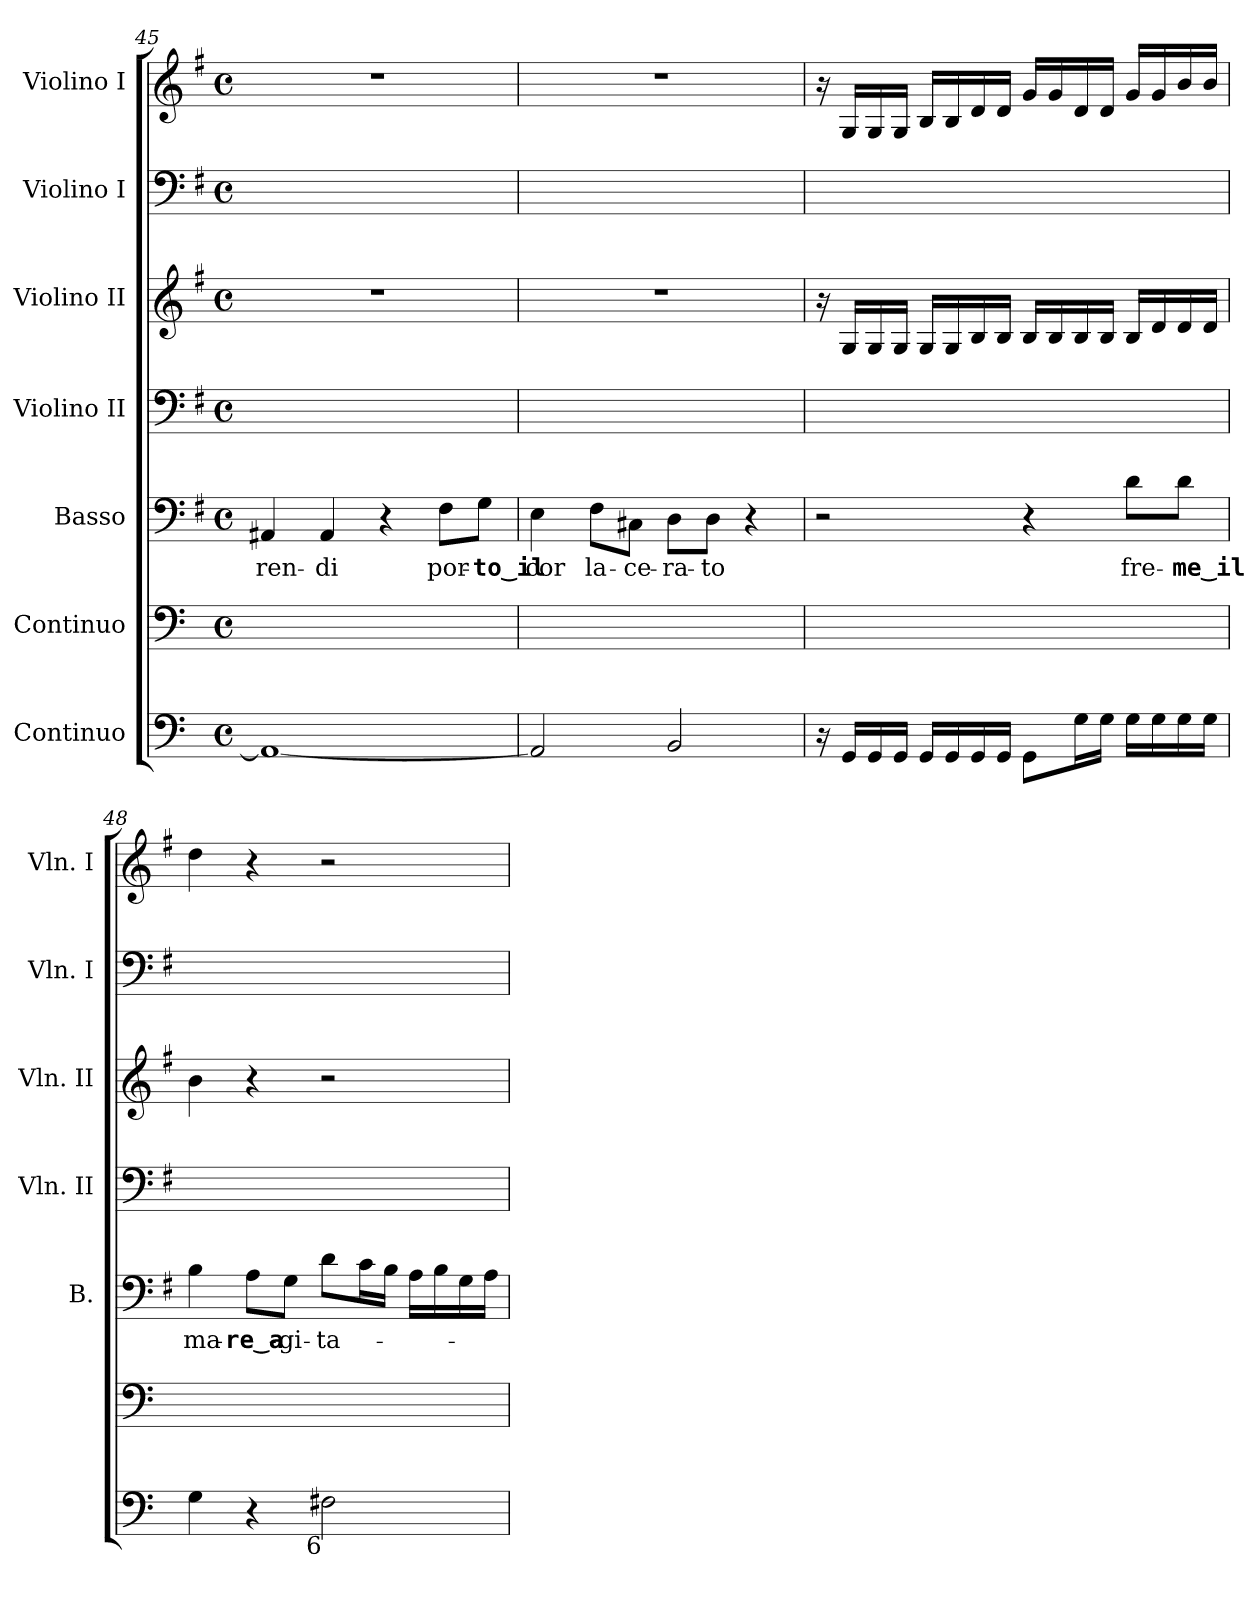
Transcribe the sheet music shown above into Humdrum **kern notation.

**kern	**kern	**text	**kern	**text	**kern	**text	**kern	**kern	**text	**kern
*part7	*part6	*part6	*part5	*part5	*part4	*part4	*part3	*part2	*part2	*part1
*staff7	*staff6	*staff6	*staff5	*staff5	*staff4	*staff4	*staff3	*staff2	*staff2	*staff1
*I"Continuo	*I"Continuo	*	*I"Basso	*	*I"Violino II	*	*I"Violino II	*I"Violino I	*	*I"Violino I
*	*	*	*I'B.	*	*I'Vln. II	*	*I'Vln. II	*I'Vln. I	*	*I'Vln. I
*clefF4	*clefF4	*	*clefF4	*	*clefF4	*	*clefG2	*clefF4	*	*clefG2
*k[]	*k[]	*	*k[f#]	*	*k[f#]	*	*k[f#]	*k[f#]	*	*k[f#]
*a:	*a:	*	*e:	*	*e:	*	*e:	*e:	*	*e:
*M4/4	*M4/4	*	*M4/4	*	*M4/4	*	*M4/4	*M4/4	*	*M4/4
*met(c)	*met(c)	*	*met(c)	*	*met(c)	*	*met(c)	*met(c)	*	*met(c)
=45	=45	=45	=45	=45	=45	=45	=45	=45	=45	=45
!	!	!LO:LY:b:color=#000000	!	!	!	!	!	!	!	!
!	!	!	!	!LO:LY:b:color=#000000	!	!	!	!	!	!
!	!	!	!	!	!	!LO:LY:b:color=#000000	!	!	!	!
!	!	!	!	!	!	!	!	!	!LO:LY:b:color=#000000	!
1AA#i_	4AA#Xi/yy	-ren-	4AA#Xi/	-ren-	4AA#Xi/yy	-ren-	1r	4AA#Xi/yy	-ren-	1r
!	!	!LO:LY:b:color=#000000	!	!	!	!	!	!	!	!
!	!	!	!	!LO:LY:b:color=#000000	!	!	!	!	!	!
!	!	!	!	!	!	!LO:LY:b:color=#000000	!	!	!	!
!	!	!	!	!	!	!	!	!	!LO:LY:b:color=#000000	!
.	4AA#i/yy	-di	4AA#i/	-di	4AA#i/yy	-di	.	4AA#i/yy	-di	.
.	4ryy	.	4r	.	4ryy	.	.	4ryy	.	.
!	!	!LO:LY:b:color=#000000	!	!	!	!	!	!	!	!
!	!	!	!	!LO:LY:b:color=#000000	!	!	!	!	!	!
!	!	!	!	!	!	!LO:LY:b:color=#000000	!	!	!	!
!	!	!	!	!	!	!	!	!	!LO:LY:b:color=#000000	!
.	8F#i\Lyy	por-	8F#i\L	por-	8F#i/Lyy	por-	.	8F#i/Lyy	por-	.
!	!	!LO:LY:b:color=#000000	!	!	!	!	!	!	!	!
!	!	!	!	!LO:LY:b:color=#000000	!	!	!	!	!	!
!	!	!	!	!	!	!LO:LY:b:color=#000000	!	!	!	!
!	!	!	!	!	!	!	!	!	!LO:LY:b:color=#000000	!
.	8Gi\Jyy	-to_il	8Gi\J	-to_il	8Gi/Jyy	-to_il	.	8Gi/Jyy	-to_il	.
=46	=46	=46	=46	=46	=46	=46	=46	=46	=46	=46
!	!	!LO:LY:b:color=#000000	!	!	!	!	!	!	!	!
!	!	!	!	!LO:LY:b:color=#000000	!	!	!	!	!	!
!	!	!	!	!	!	!LO:LY:b:color=#000000	!	!	!	!
!	!	!	!	!	!	!	!	!	!LO:LY:b:color=#000000	!
2AA#i/]	4Ei\yy	cor	4Ei\	cor	4Ei/yy	cor	1r	4Ei/yy	cor	1r
!	!	!LO:LY:b:color=#000000	!	!	!	!	!	!	!	!
!	!	!	!	!LO:LY:b:color=#000000	!	!	!	!	!	!
!	!	!	!	!	!	!LO:LY:b:color=#000000	!	!	!	!
!	!	!	!	!	!	!	!	!	!LO:LY:b:color=#000000	!
.	8F#i\Lyy	la-	8F#i\L	la-	8F#i/Lyy	la-	.	8F#i/Lyy	la-	.
!	!	!LO:LY:b:color=#000000	!	!	!	!	!	!	!	!
!	!	!	!	!LO:LY:b:color=#000000	!	!	!	!	!	!
!	!	!	!	!	!	!LO:LY:b:color=#000000	!	!	!	!
!	!	!	!	!	!	!	!	!	!LO:LY:b:color=#000000	!
.	8C#Xi\Jyy	-ce-	8C#Xi\J	-ce-	8C#Xi/Jyy	-ce-	.	8C#Xi/Jyy	-ce-	.
!	!	!LO:LY:b:color=#000000	!	!	!	!	!	!	!	!
!	!	!	!	!LO:LY:b:color=#000000	!	!	!	!	!	!
!	!	!	!	!	!	!LO:LY:b:color=#000000	!	!	!	!
!	!	!	!	!	!	!	!	!	!LO:LY:b:color=#000000	!
2BBi/	8Di\Lyy	-ra-	8Di\L	-ra-	8Di/Lyy	-ra-	.	8Di/Lyy	-ra-	.
!	!	!LO:LY:b:color=#000000	!	!	!	!	!	!	!	!
!	!	!	!	!LO:LY:b:color=#000000	!	!	!	!	!	!
!	!	!	!	!	!	!LO:LY:b:color=#000000	!	!	!	!
!	!	!	!	!	!	!	!	!	!LO:LY:b:color=#000000	!
.	8Di\Jyy	-to	8Di\J	-to	8Di/Jyy	-to	.	8Di/Jyy	-to	.
.	4ryy	.	4r	.	4ryy	.	.	4ryy	.	.
=47	=47	=47	=47	=47	=47	=47	=47	=47	=47	=47
16r	2ryy	.	2r	.	2ryy	.	16r	2ryy	.	16r
16GGi/LL	.	.	.	.	.	.	16Gi/LL	.	.	16Gi/LL
16GGi/	.	.	.	.	.	.	16Gi/	.	.	16Gi/
16GGi/JJ	.	.	.	.	.	.	16Gi/JJ	.	.	16Gi/JJ
16GGi/LL	.	.	.	.	.	.	16Gi/LL	.	.	16Bi/LL
16GGi/	.	.	.	.	.	.	16Gi/	.	.	16Bi/
16GGi/	.	.	.	.	.	.	16Bi/	.	.	16di/
16GGi/JJ	.	.	.	.	.	.	16Bi/JJ	.	.	16di/JJ
8GGi\L	4ryy	.	4r	.	4ryy	.	16Bi/LL	4ryy	.	16gi/LL
.	.	.	.	.	.	.	16Bi/	.	.	16gi/
16Gi\L	.	.	.	.	.	.	16Bi/	.	.	16di/
16Gi\JJ	.	.	.	.	.	.	16Bi/JJ	.	.	16di/JJ
!	!	!LO:LY:b:color=#000000	!	!	!	!	!	!	!	!
!	!	!	!	!LO:LY:b:color=#000000	!	!	!	!	!	!
!	!	!	!	!	!	!LO:LY:b:color=#000000	!	!	!	!
!	!	!	!	!	!	!	!	!	!LO:LY:b:color=#000000	!
16Gi\LL	8di\Lyy	fre-	8di\L	fre-	8di/Lyy	fre-	16Bi/LL	8di/Lyy	fre-	16gi/LL
16Gi\	.	.	.	.	.	.	16di/	.	.	16gi/
!	!	!LO:LY:b:color=#000000	!	!	!	!	!	!	!	!
!	!	!	!	!LO:LY:b:color=#000000	!	!	!	!	!	!
!	!	!	!	!	!	!LO:LY:b:color=#000000	!	!	!	!
!	!	!	!	!	!	!	!	!	!LO:LY:b:color=#000000	!
16Gi\	8di\Jyy	-me_il	8di\J	-me_il	8di/Jyy	-me_il	16di/	8di/Jyy	-me_il	16bi/
16Gi\JJ	.	.	.	.	.	.	16di/JJ	.	.	16bi/JJ
!!LO:LB:g=z
=48	=48	=48	=48	=48	=48	=48	=48	=48	=48	=48
!	!	!LO:LY:b:color=#000000	!	!	!	!	!	!	!	!
!	!	!	!	!LO:LY:b:color=#000000	!	!	!	!	!	!
!	!	!	!	!	!	!LO:LY:b:color=#000000	!	!	!	!
!	!	!	!	!	!	!	!	!	!LO:LY:b:color=#000000	!
4Gi\	4Bi\yy	ma-	4Bi\	ma-	4Bi/yy	ma-	4bi\	4Bi/yy	ma-	4ddi\
!	!	!LO:LY:b:color=#000000	!	!	!	!	!	!	!	!
!	!	!	!	!LO:LY:b:color=#000000	!	!	!	!	!	!
!	!	!	!	!	!	!LO:LY:b:color=#000000	!	!	!	!
!	!	!	!	!	!	!	!	!	!LO:LY:b:color=#000000	!
4r	8Ai\Lyy	-re_a-	8Ai\L	-re_a-	8Ai/Lyy	-re_a-	4r	8Ai/Lyy	-re_a-	4r
!	!	!LO:LY:b:color=#000000	!	!	!	!	!	!	!	!
!	!	!	!	!LO:LY:b:color=#000000	!	!	!	!	!	!
!	!	!	!	!	!	!LO:LY:b:color=#000000	!	!	!	!
!	!	!	!	!	!	!	!	!	!LO:LY:b:color=#000000	!
.	8Gi\Jyy	-gi-	8Gi\J	-gi-	8Gi/Jyy	-gi-	.	8Gi/Jyy	-gi-	.
!	!	!LO:LY:b:color=#000000	!	!	!	!	!	!	!	!
!	!	!	!	!LO:LY:b:color=#000000	!	!	!	!	!	!
!	!	!	!	!	!	!LO:LY:b:color=#000000	!	!	!	!
!LO:TX:b:rj:t=6	!	!	!	!	!	!	!	!	!	!
!	!	!	!	!	!	!	!	!	!LO:LY:b:color=#000000	!
2F#i\	8di\Lyy	-ta-	8di\L	-ta-	8di/Lyy	-ta-	2r	8di/Lyy	-ta-	2r
.	16ci\Lyy	.	16ci\L	.	16ci/Lyy	.	.	16ci/Lyy	.	.
.	16Bi\JJyy	.	16Bi\JJ	.	16Bi/JJyy	.	.	16Bi/JJyy	.	.
.	16Ai\LLyy	.	16Ai\LL	.	16Ai/LLyy	.	.	16Ai/LLyy	.	.
.	16Bi\yy	.	16Bi\	.	16Bi/yy	.	.	16Bi/yy	.	.
.	16Gi\yy	.	16Gi\	.	16Gi/yy	.	.	16Gi/yy	.	.
.	16Ai\JJyy	.	16Ai\JJ	.	16Ai/JJyy	.	.	16Ai/JJyy	.	.
=	=	=	=	=	=	=	=	=	=	=
*-	*-	*-	*-	*-	*-	*-	*-	*-	*-	*-
